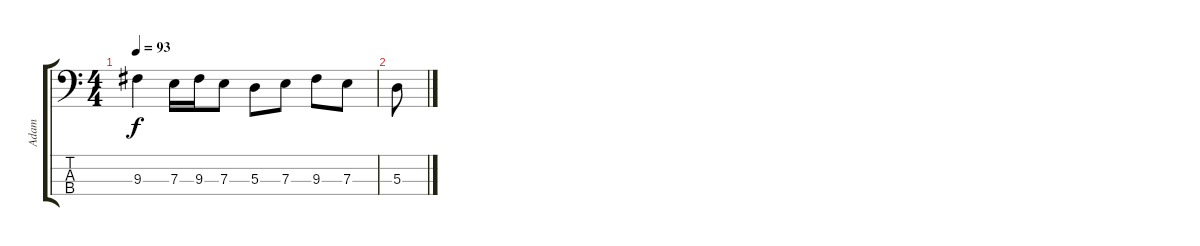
\track ("Adam" "Adam") {instrument electricbassfinger}
\staff {score tabs}
\tuning (G2 D2 A1 E1) {hide}
\ts (4 4)
\tempo 93
\clef f4
\ks c
9.3.4{dy f} 7.3.16 9.3.16 7.3.8 5.3.8 7.3.8 9.3.8 7.3.8 |
5.3.8
